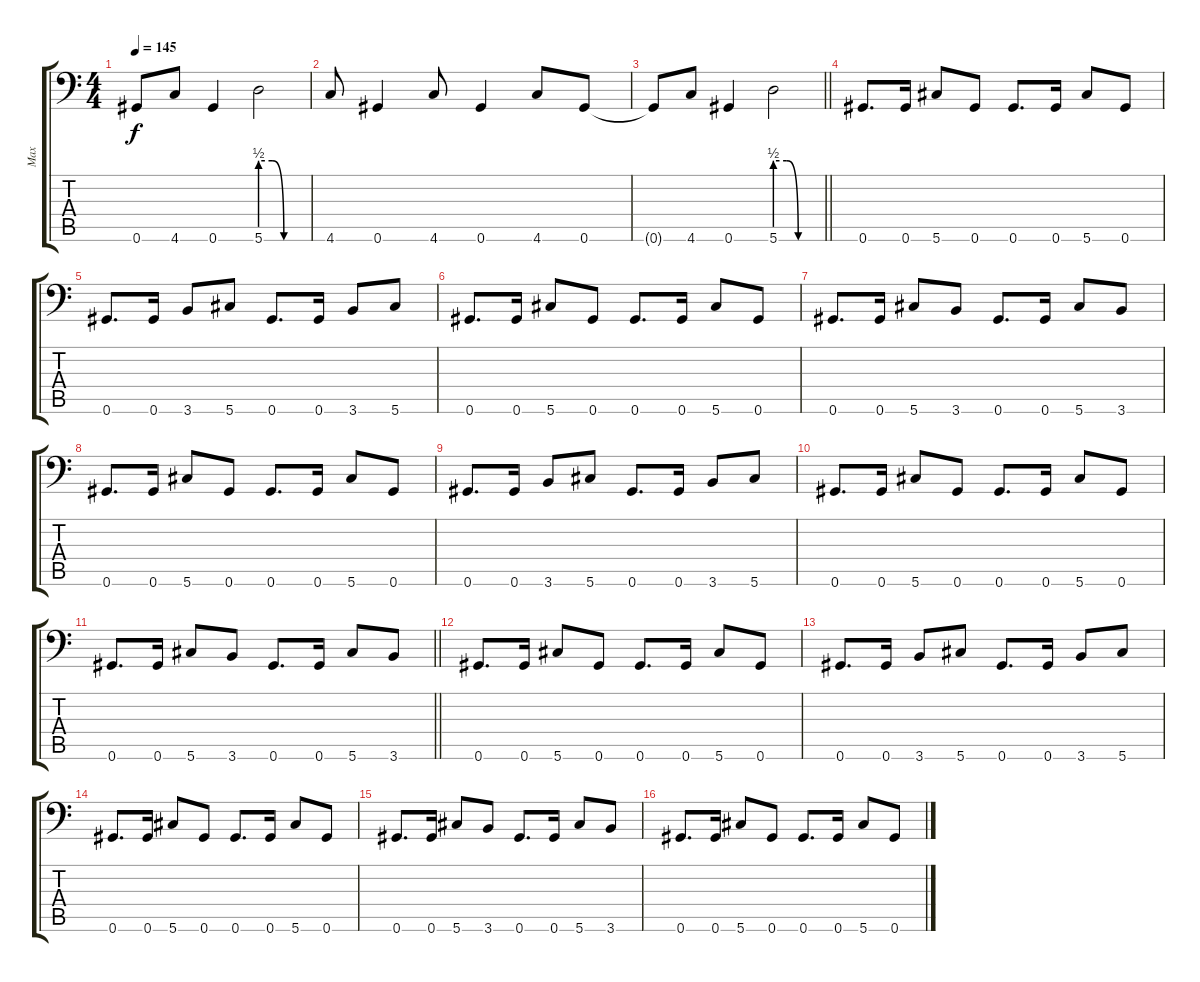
\track ("Max" "Max") {instrument distortionguitar}
\staff {score tabs}
\tuning (Bb3 F3 Db3 Ab2 Eb2 Ab1) {hide}
\ts (4 4)
\tempo 145
\clef f4
\ks c
0.6{t}.8{dy f} 4.6.8 0.6.4 5.6{be (custom 0 2 15 2 30 0 60 0)}.2 |
4.6.8 0.6.4 4.6.8 0.6.4 4.6.8 0.6.8 |
\barLineRight lightlight
0.6{t}.8 4.6.8 0.6.4 5.6{be (custom 0 2 15 2 30 0 60 0)}.2 |
\section ("" "")
0.6.8{d} 0.6.16 5.6.8 0.6.8 0.6.8{d} 0.6.16 5.6.8 0.6.8 |
0.6.8{d} 0.6.16 3.6.8 5.6.8 0.6.8{d} 0.6.16 3.6.8 5.6.8 |
0.6.8{d} 0.6.16 5.6.8 0.6.8 0.6.8{d} 0.6.16 5.6.8 0.6.8 |
0.6.8{d} 0.6.16 5.6.8 3.6.8 0.6.8{d} 0.6.16 5.6.8 3.6.8 |
0.6.8{d} 0.6.16 5.6.8 0.6.8 0.6.8{d} 0.6.16 5.6.8 0.6.8 |
0.6.8{d} 0.6.16 3.6.8 5.6.8 0.6.8{d} 0.6.16 3.6.8 5.6.8 |
0.6.8{d} 0.6.16 5.6.8 0.6.8 0.6.8{d} 0.6.16 5.6.8 0.6.8 |
\barLineRight lightlight
0.6.8{d} 0.6.16 5.6.8 3.6.8 0.6.8{d} 0.6.16 5.6.8 3.6.8 |
\section ("" "")
0.6.8{d} 0.6.16 5.6.8 0.6.8 0.6.8{d} 0.6.16 5.6.8 0.6.8 |
0.6.8{d} 0.6.16 3.6.8 5.6.8 0.6.8{d} 0.6.16 3.6.8 5.6.8 |
0.6.8{d} 0.6.16 5.6.8 0.6.8 0.6.8{d} 0.6.16 5.6.8 0.6.8 |
0.6.8{d} 0.6.16 5.6.8 3.6.8 0.6.8{d} 0.6.16 5.6.8 3.6.8 |
0.6.8{d} 0.6.16 5.6.8 0.6.8 0.6.8{d} 0.6.16 5.6.8 0.6.8
